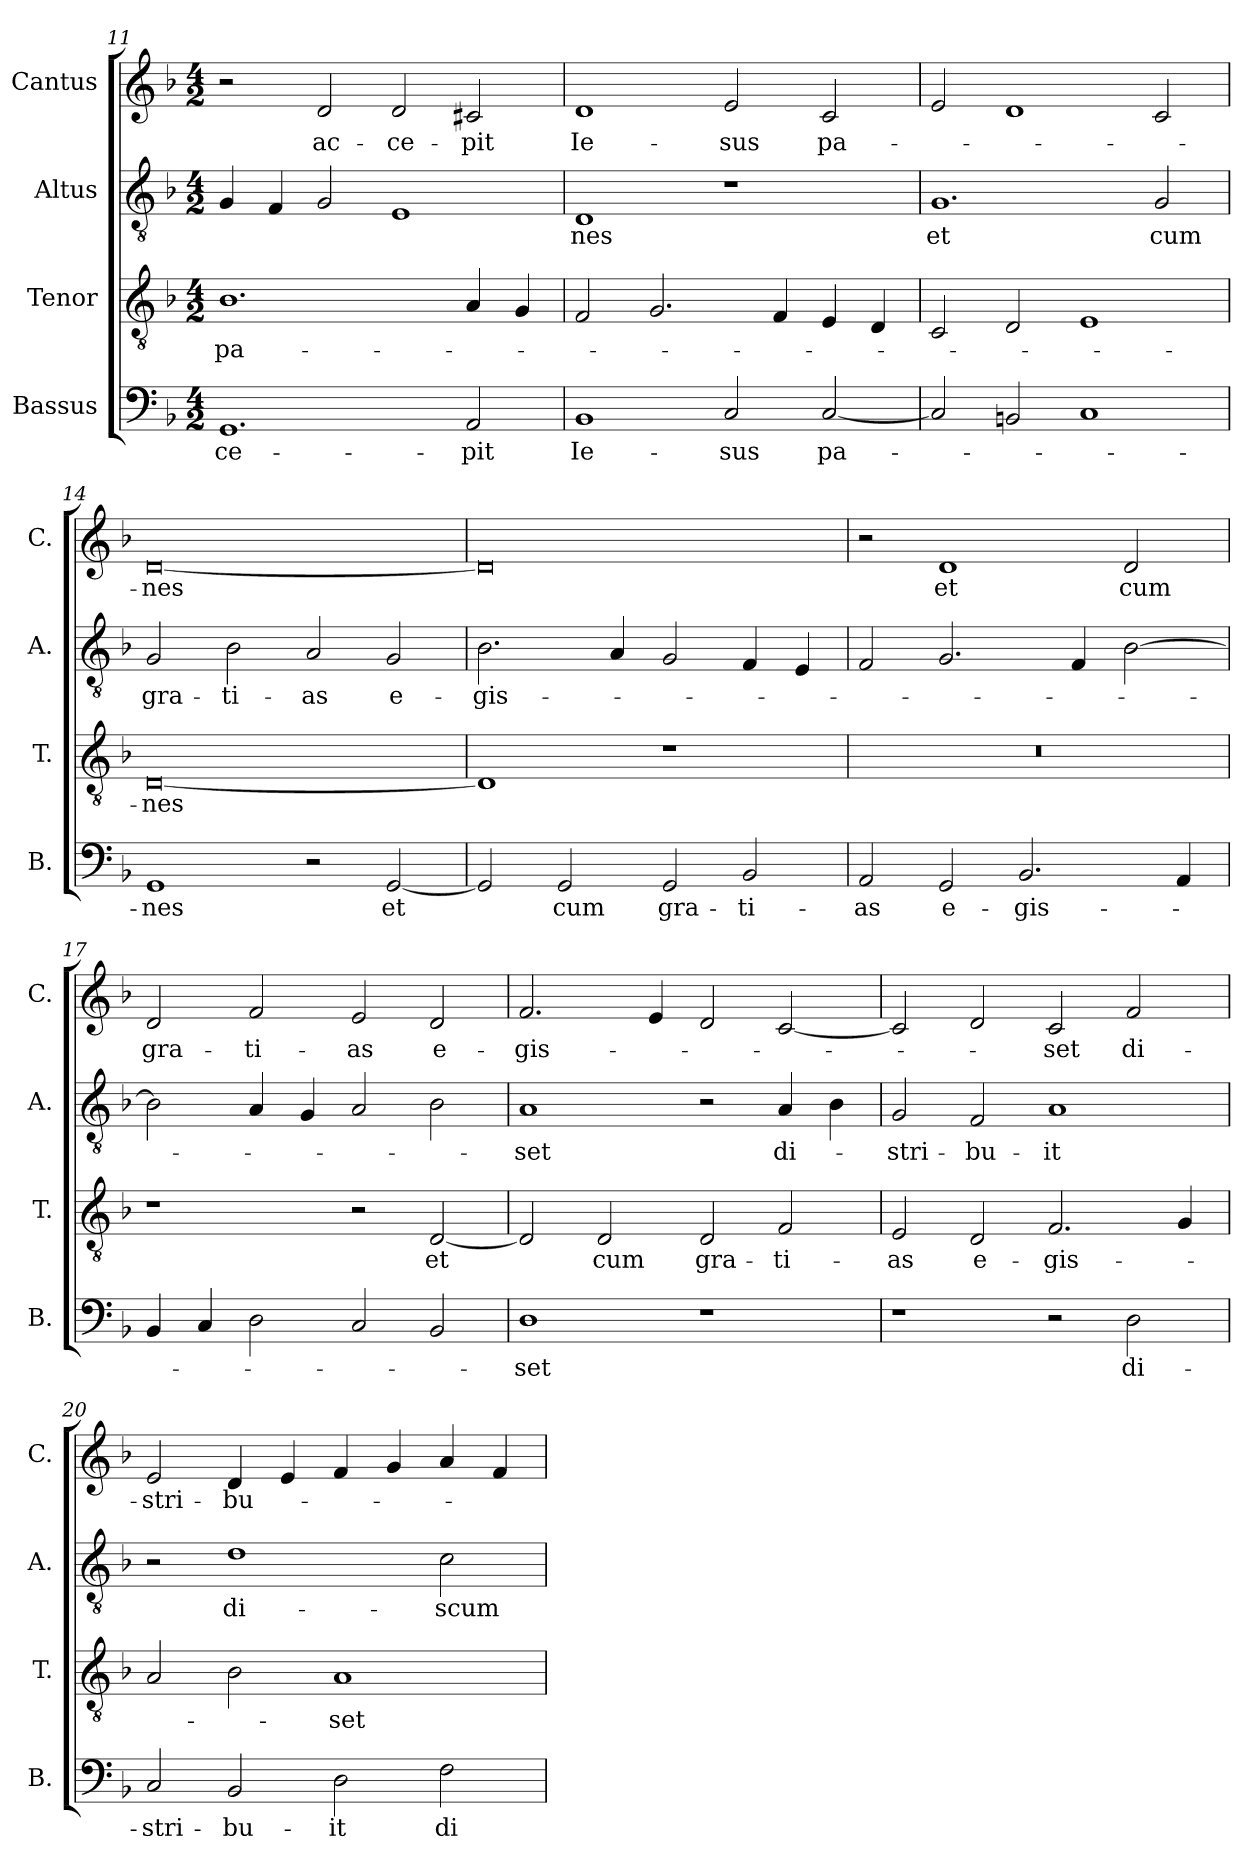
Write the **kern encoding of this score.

**kern	**text	**kern	**text	**kern	**text	**kern	**text
*part4	*part4	*part3	*part3	*part2	*part2	*part1	*part1
*staff4	*staff4	*staff3	*staff3	*staff2	*staff2	*staff1	*staff1
*I"Bassus	*	*I"Tenor	*	*I"Altus	*	*I"Cantus	*
*I'B.	*	*I'T.	*	*I'A.	*	*I'C.	*
*clefF4	*	*clefGv2	*	*clefGv2	*	*clefG2	*
*	*	*ITrd7c12	*	*ITrd7c12	*	*	*
*k[b-]	*	*k[b-]	*	*k[b-]	*	*k[b-]	*
*F:	*	*F:	*	*F:	*	*F:	*
*M4/2	*	*M4/2	*	*M4/2	*	*M4/2	*
=11	=11	=11	=11	=11	=11	=11	=11
!	!LO:LY:b	!	!LO:LY:b	!	!	!	!
1.GG	-ce-	1.BB-	pa-	4GG/	.	2r	.
.	.	.	.	4FF/	.	.	.
!	!	!	!	!	!	!	!LO:LY:b
.	.	.	.	2GG/	.	2d/	ac-
!	!	!	!	!	!	!	!LO:LY:b
.	.	.	.	1EE	.	2d/	-ce-
!	!LO:LY:b	!	!	!	!	!	!LO:LY:b
2AA/	-pit	4AA/	.	.	.	2c#X/	-pit
.	.	4GG/	.	.	.	.	.
=12	=12	=12	=12	=12	=12	=12	=12
!	!LO:LY:b	!	!	!	!LO:LY:b	!	!LO:LY:b
1BB-	Ie-	2FF/	.	1DD	-nes	1d	Ie-
.	.	2.GG/	.	.	.	.	.
!	!LO:LY:b	!	!	!	!	!	!LO:LY:b
2C/	-sus	.	.	1r	.	2e/	-sus
.	.	4FF/	.	.	.	.	.
!	!LO:LY:b	!	!	!	!	!	!LO:LY:b
[<2C/	pa-	4EE/	.	.	.	2c/	pa-
.	.	4DD/	.	.	.	.	.
=13	=13	=13	=13	=13	=13	=13	=13
!	!	!	!	!	!LO:LY:b	!	!
2C/]	.	2CC/	.	1.GG	et	2e/	.
2BBn/	.	2DD/	.	.	.	1d	.
1C	.	1EE	.	.	.	.	.
!	!	!	!	!	!LO:LY:b	!	!
.	.	.	.	2GG/	cum	2c/	.
!!LO:LB:g=z
=14	=14	=14	=14	=14	=14	=14	=14
!	!LO:LY:b	!	!LO:LY:b	!	!LO:LY:b	!	!LO:LY:b
1GG	-nes	[<0DD	-nes	2GG/	gra-	[<0d	-nes
!	!	!	!	!	!LO:LY:b	!	!
.	.	.	.	2BB-\	-ti-	.	.
!	!	!	!	!	!LO:LY:b	!	!
2r	.	.	.	2AA/	-as	.	.
!	!LO:LY:b	!	!	!	!LO:LY:b	!	!
[<2GG/	et	.	.	2GG/	e-	.	.
=15	=15	=15	=15	=15	=15	=15	=15
!	!	!	!	!	!LO:LY:b	!	!
2GG/]	.	1DD]	.	2.BB-\	-gis-	0d]	.
!	!LO:LY:b	!	!	!	!	!	!
2GG/	cum	.	.	.	.	.	.
.	.	.	.	4AA/	.	.	.
!	!LO:LY:b	!	!	!	!	!	!
2GG/	gra-	1r	.	2GG/	.	.	.
!	!LO:LY:b	!	!	!	!	!	!
2BB-/	-ti-	.	.	4FF/	.	.	.
.	.	.	.	4EE/	.	.	.
=16	=16	=16	=16	=16	=16	=16	=16
!	!LO:LY:b	!LO:N:vis=1	!	!	!	!	!
2AA/	-as	0r	.	2FF/	.	2r	.
!	!LO:LY:b	!	!	!	!	!	!LO:LY:b
2GG/	e-	.	.	2.GG/	.	1d	et
!	!LO:LY:b	!	!	!	!	!	!
2.BB-/	-gis-	.	.	.	.	.	.
.	.	.	.	4FF/	.	.	.
!	!	!	!	!	!	!	!LO:LY:b
.	.	.	.	[>2BB-\	.	2d/	cum
4AA/	.	.	.	.	.	.	.
=17	=17	=17	=17	=17	=17	=17	=17
!	!	!	!	!	!	!	!LO:LY:b
4BB-/	.	1r	.	2BB-\]	.	2d/	gra-
4C/	.	.	.	.	.	.	.
!	!	!	!	!	!	!	!LO:LY:b
2D\	.	.	.	4AA/	.	2f/	-ti-
.	.	.	.	4GG/	.	.	.
!	!	!	!	!	!	!	!LO:LY:b
2C/	.	2r	.	2AA/	.	2e/	-as
!	!	!	!LO:LY:b	!	!	!	!LO:LY:b
2BB-/	.	[<2DD/	et	2BB-\	.	2d/	e-
!!LO:LB:g=z
=18	=18	=18	=18	=18	=18	=18	=18
!	!LO:LY:b	!	!	!	!LO:LY:b	!	!LO:LY:b
1D	-set	2DD/]	.	1AA	-set	2.f/	-gis-
!	!	!	!LO:LY:b	!	!	!	!
.	.	2DD/	cum	.	.	.	.
.	.	.	.	.	.	4e/	.
!	!	!	!LO:LY:b	!	!	!	!
1r	.	2DD/	gra-	2r	.	2d/	.
!	!	!	!LO:LY:b	!	!LO:LY:b	!	!
.	.	2FF/	-ti-	4AA/	di-	[<2c/	.
.	.	.	.	4BB-\	.	.	.
=19	=19	=19	=19	=19	=19	=19	=19
!	!	!	!LO:LY:b	!	!LO:LY:b	!	!
1r	.	2EE/	-as	2GG/	-stri-	2c/]	.
!	!	!	!LO:LY:b	!	!LO:LY:b	!	!
.	.	2DD/	e-	2FF/	-bu-	2d/	.
!	!	!	!LO:LY:b	!	!LO:LY:b	!	!LO:LY:b
2r	.	2.FF/	-gis-	1AA	-it	2c/	-set
!	!LO:LY:b	!	!	!	!	!	!LO:LY:b
2D\	di-	.	.	.	.	2f/	di-
.	.	4GG/	.	.	.	.	.
=20	=20	=20	=20	=20	=20	=20	=20
!	!LO:LY:b	!	!	!	!	!	!LO:LY:b
2C/	-stri-	2AA/	.	2r	.	2e/	-stri-
!	!LO:LY:b	!	!	!	!LO:LY:b	!	!LO:LY:b
2BB-/	-bu-	2BB-\	.	1D	di-	4d/	-bu-
.	.	.	.	.	.	4e/	.
!	!LO:LY:b	!	!LO:LY:b	!	!	!	!
2D\	-it	1AA	-set	.	.	4f/	.
.	.	.	.	.	.	4g/	.
!	!LO:LY:b	!	!	!	!LO:LY:b	!	!
2F\	di-	.	.	2C\	-scum-	4a/	.
.	.	.	.	.	.	4f/	.
=	=	=	=	=	=	=	=
*-	*-	*-	*-	*-	*-	*-	*-
